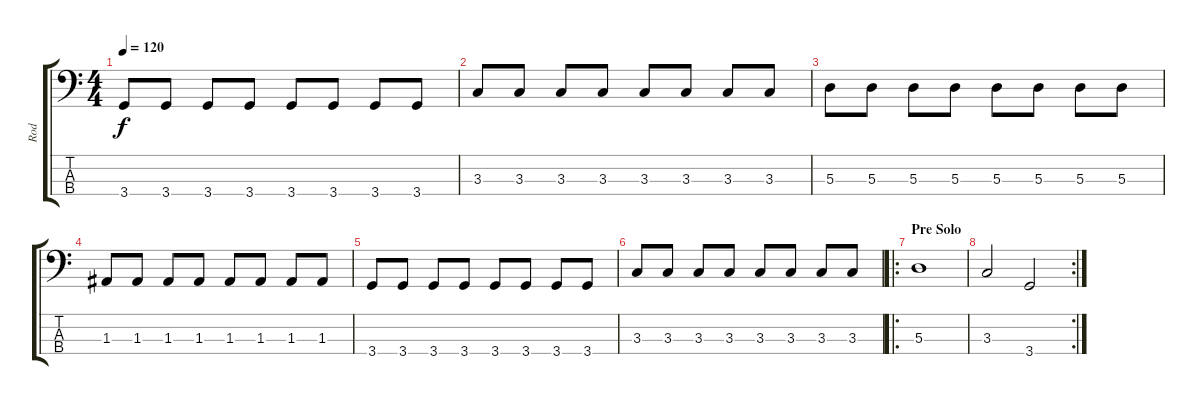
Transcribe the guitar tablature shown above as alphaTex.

\track ("Rod" "Rod") {instrument electricbassfinger}
\staff {score tabs}
\tuning (G2 D2 A1 E1) {hide}
\ts (4 4)
\tempo 120
\clef f4
\ks c
3.4.8{dy f} 3.4.8 3.4.8 3.4.8 3.4.8 3.4.8 3.4.8 3.4.8 |
3.3.8 3.3.8 3.3.8 3.3.8 3.3.8 3.3.8 3.3.8 3.3.8 |
5.3.8 5.3.8 5.3.8 5.3.8 5.3.8 5.3.8 5.3.8 5.3.8 |
1.3.8 1.3.8 1.3.8 1.3.8 1.3.8 1.3.8 1.3.8 1.3.8 |
3.4.8 3.4.8 3.4.8 3.4.8 3.4.8 3.4.8 3.4.8 3.4.8 |
3.3.8 3.3.8 3.3.8 3.3.8 3.3.8 3.3.8 3.3.8 3.3.8 |
\ro
\section ("" "Pre Solo")
5.3.1 |
\rc 2
3.3.2 3.4.2
